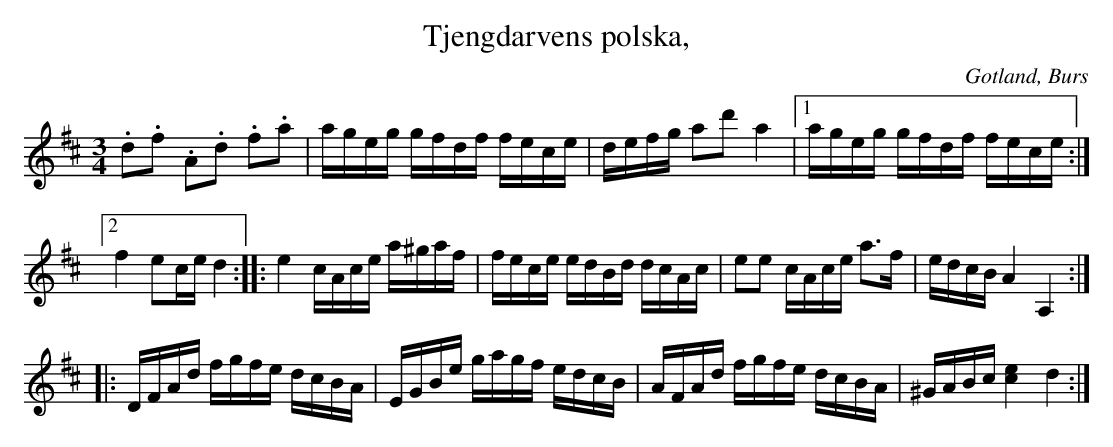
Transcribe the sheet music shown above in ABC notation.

X:1
T:Tjengdarvens polska,
polskor m\"ast tyckte om dena.
O:Gotland, Burs
M:3/4
L:1/16
K:D
.d2.f2 .A2.d2 .f2.a2|ageg gfdf fece|defg a2d'2 a4|1 ageg gfdf fece:|
[2 f4 e2ce d4::e4 cAce a^gaf|fece edBd dcAc|e2e2 cAce a3f|edcB A4 A,4::
DFAd fgfe dcBA|EGBe gagf edcB|AFAd fgfe dcBA|^GABc [ce]4 d4:|
